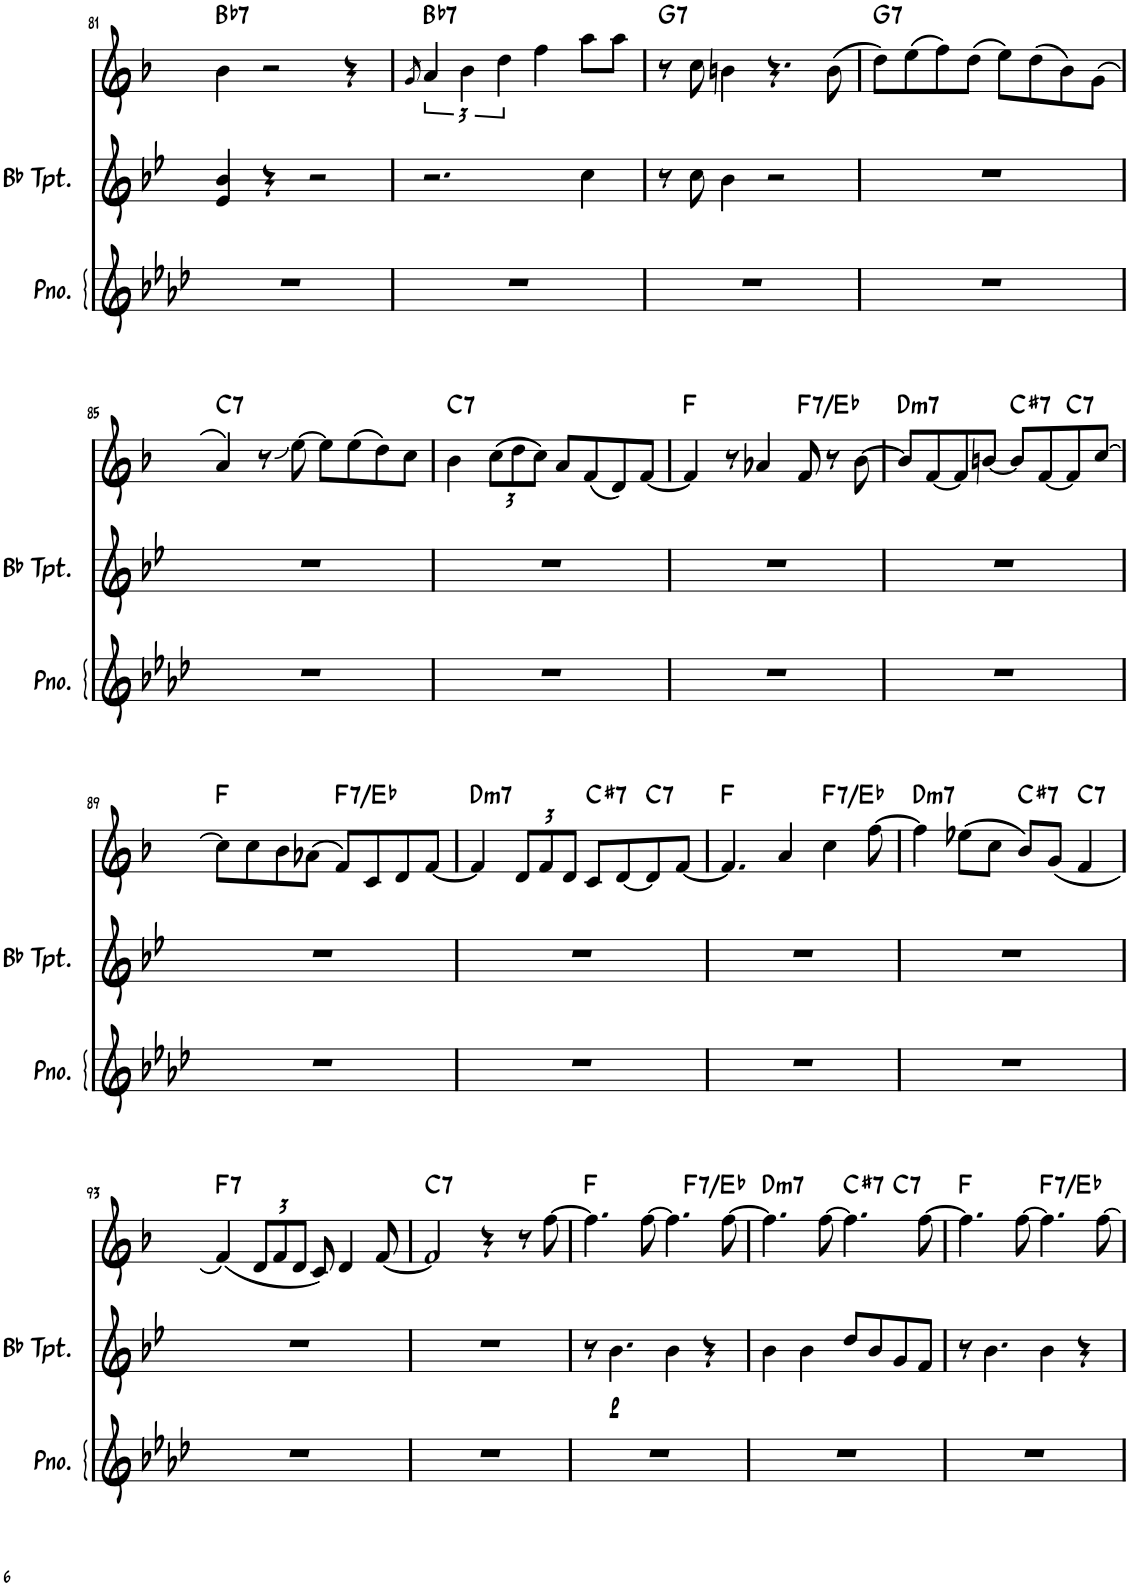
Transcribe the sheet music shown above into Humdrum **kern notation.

**kern	**kern	**dynam	**kern	**harte
*part3	*part2	*part2	*part1	*part1
*staff3	*staff2	*staff2	*staff1	*
*I"Piano	*I"Bb Trumpet	*	*I"Alto Sax	*
*I'Pno.	*I'Bb Tpt.	*	*I'Sax	*
!!LO:PB:g=z
*clefG2	*clefG2	*	*clefG2	*
*	*ITrd1c2	*	*ITrd5c9	*
*k[b-e-a-d-]	*k[b-e-]	*	*k[b-]	*
*M4/4	*M4/4	*	*M4/4	*
=81	=81	=81	=81	=81
!	!	!	!	!LO:H:kt=7
1r	4e-/ 4b-/	.	4b-\	Bb:7
.	4r	.	2r	.
.	2r	.	.	.
.	.	.	4r	.
=82	=82	=82	=82	=82
.	.	.	8qg/	.
!	!	!	!	!LO:H:kt=7
1r	2.r	.	6a/	Bb:7
.	.	.	6b-\	.
.	.	.	6dd\	.
.	.	.	4ff\	.
.	4cc\	.	8aa\L	.
.	.	.	8aa\J	.
=83	=83	=83	=83	=83
!	!	!	!	!LO:H:kt=7
1r	8r	.	8r	G:7
.	8cc\	.	8cc\	.
.	4b-\	.	4bn\	.
.	2r	.	4.r	.
.	.	.	(8b\	.
=84	=84	=84	=84	=84
!	!	!	!	!LO:H:kt=7
1r	1r	.	8dd\L)	G:7
.	.	.	(8ee\	.
.	.	.	8ff\)	.
.	.	.	(8dd\J	.
.	.	.	8ee\L)	.
.	.	.	(8dd\	.
.	.	.	8b-\)	.
.	.	.	(8g\J	.
!!LO:LB:g=z
=85	=85	=85	=85	=85
!	!	!	!	!LO:H:kt=7
1r	1r	.	4a/)	C:7
.	.	.	8r	.
.	.	.	[8ee\	.
.	.	.	8ee\L]	.
.	.	.	(8ee\	.
.	.	.	8dd\)	.
.	.	.	8cc\J	.
=86	=86	=86	=86	=86
!	!	!	!	!LO:H:kt=7
1r	1r	.	4b-\	C:7
*	*	*	*Xbrackettup	*
.	.	.	(12cc\L	.
.	.	.	12dd\	.
.	.	.	12cc\J)	.
.	.	.	8a/L	.
.	.	.	(8f/	.
.	.	.	8d/)	.
.	.	.	[8f/J	.
=87	=87	=87	=87	=87
1r	1r	.	4f/]	F:maj
.	.	.	8r	.
.	.	.	4a-X/	.
!	!	!	!	!LO:H:kt=7
.	.	.	8f/	F:7/b7
.	.	.	8r	.
.	.	.	[8b-\	.
=88	=88	=88	=88	=88
!	!	!	!	!LO:H:kt=m7
1r	1r	.	8b-/L]	D:min7
.	.	.	[8f/	.
.	.	.	8f/]	.
.	.	.	[8bn/J	.
!	!	!	!	!LO:H:kt=7
.	.	.	8b/L]	C#:7
.	.	.	[8f/	.
!	!	!	!	!LO:H:kt=7
.	.	.	8f/]	C:7
.	.	.	[8cc/J	.
!!LO:LB:g=z
=89	=89	=89	=89	=89
1r	1r	.	8cc\L]	F:maj
.	.	.	8cc\	.
.	.	.	8b-\	.
.	.	.	(8a-X\J	.
!	!	!	!	!LO:H:kt=7
.	.	.	8f/L)	F:7/b7
.	.	.	8c/	.
.	.	.	8d/	.
.	.	.	[8f/J	.
=90	=90	=90	=90	=90
!	!	!	!	!LO:H:kt=m7
1r	1r	.	4f/]	D:min7
.	.	.	12d/L	.
.	.	.	12f/	.
.	.	.	12d/J	.
!	!	!	!	!LO:H:kt=7
.	.	.	8c/L	C#:7
.	.	.	[8d/	.
!	!	!	!	!LO:H:kt=7
.	.	.	8d/]	C:7
.	.	.	[8f/J	.
=91	=91	=91	=91	=91
1r	1r	.	4.f/]	F:maj
.	.	.	4a/	.
!	!	!	!	!LO:H:kt=7
.	.	.	4cc\	F:7/b7
.	.	.	[8ff\	.
=92	=92	=92	=92	=92
!	!	!	!	!LO:H:kt=m7
1r	1r	.	4ff\]	D:min7
.	.	.	(8ee-X\L	.
.	.	.	8cc\J	.
!	!	!	!	!LO:H:kt=7
.	.	.	8b-/L)	C#:7
.	.	.	(8g/J	.
!	!	!	!	!LO:H:kt=7
.	.	.	4f/	C:7
!!LO:LB:g=z
=93	=93	=93	=93	=93
!	!	!	!	!LO:H:kt=7
1r	1r	.	(4f/)	F:7
.	.	.	12d/L	.
.	.	.	12f/	.
.	.	.	12d/J	.
.	.	.	8c/)	.
.	.	.	4d/	.
.	.	.	[8f/	.
=94	=94	=94	=94	=94
!	!	!	!	!LO:H:kt=7
1r	1r	.	2f/]	C:7
.	.	.	4r	.
.	.	.	8r	.
.	.	.	[8ff\	.
=95	=95	=95	=95	=95
*	*	*	*^	*
1r	8r	.	4.ff\]	2ryy	F:maj
!	!	!LO:DY:b	!	!	!
.	4.b-\	p	.	.	.
.	.	.	[8ff\	.	.
.	4b-\	.	4.ff\]	8ryy	.
!	!	!	!	!	!LO:H:kt=7
.	.	.	.	4.ryy	F:7/b7
.	4r	.	.	.	.
.	.	.	[8ff\	.	.
=96	=96	=96	=96	=96	=96
!	!	!	!	!	!LO:H:kt=m7
1r	4b-\	.	4.ff\]	2.ryy	D:min7
.	4b-\	.	.	.	.
.	.	.	[8ff\	.	.
!	!	!	!	!	!LO:H:kt=7
.	8dd/L	.	4.ff\]	.	C#:7
.	8b-/	.	.	.	.
!	!	!	!	!	!LO:H:kt=7
.	8g/	.	.	4ryy	C:7
.	8f/J	.	[8ff\	.	.
*	*	*	*v	*v	*
=97	=97	=97	=97	=97
1r	8r	.	4.ff\]	F:maj
.	4.b-\	.	.	.
.	.	.	[8ff\	.
!	!	!	!	!LO:H:kt=7
.	4b-\	.	4.ff\]	F:7/b7
.	4r	.	.	.
.	.	.	[8ff\	.
=	=	=	=	=
*-	*-	*-	*-	*-
